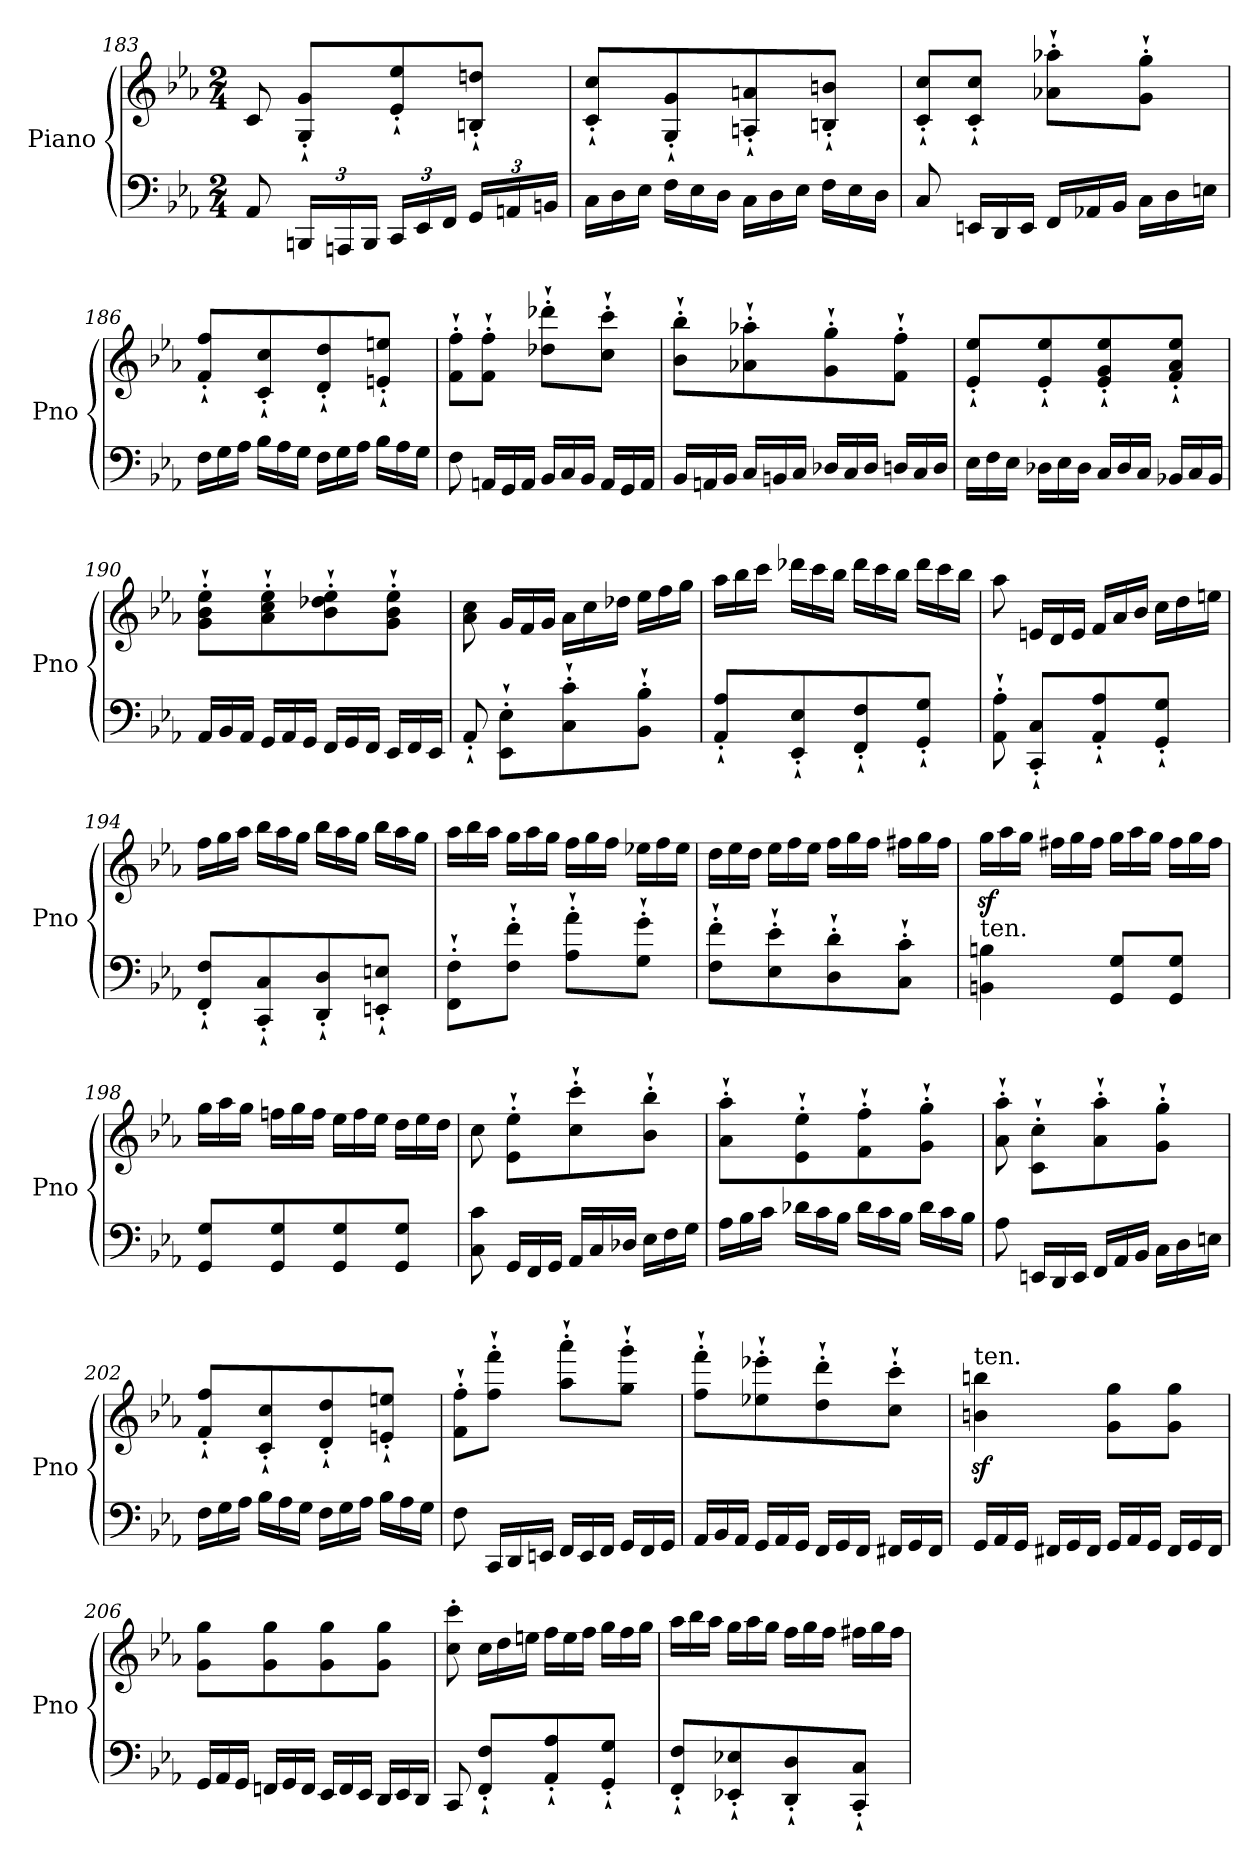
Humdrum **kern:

**kern	**kern
*part1	*part1
*staff2	*staff1
*I"Piano	*
*I'Pno	*
!!LO:PB:g=z
*clefF4	*clefG2
*k[b-e-a-]	*k[b-e-a-]
*E-:	*E-:
*M2/4	*M2/4
=183	=183
8AA-/	8c/
*Xbrackettup	*
24BBBn/LL	8G/'` 8g/'`L
24AAAn/	.
24BBB/JJ	.
24CC/LL	8e-/'` 8ee-/'`
24EE-/	.
24FF/JJ	.
24GG/LL	8Bn/'` 8ddn/'`J
24AAn/	.
24BBn/JJ	.
=184	=184
*Xtuplet	*
24C\LL	8c/'` 8cc/'`L
24D\	.
24E-\JJ	.
24F\LL	8G/'` 8g/'`
24E-\	.
24D\JJ	.
24C\LL	8An/'` 8an/'`
24D\	.
24E-\JJ	.
24F\LL	8Bn/'` 8bn/'`J
24E-\	.
24D\JJ	.
=185	=185
8C/	8c/'` 8cc/'`L
24EEn/LL	8c/'` 8cc/'`J
24DD/	.
24EE/JJ	.
24FF/LL	8a-X\'` 8aa-X\'`L
24AA-X/	.
24BB-/JJ	.
24C\LL	8g\'` 8gg\'`J
24D\	.
24En\JJ	.
!!LO:LB:g=z
=186	=186
24F\LL	8f/'` 8ff/'`L
24G\	.
24A-\JJ	.
24B-\LL	8c/'` 8cc/'`
24A-\	.
24G\JJ	.
24F\LL	8d/'` 8dd/'`
24G\	.
24A-\JJ	.
24B-\LL	8en/'` 8een/'`J
24A-\	.
24G\JJ	.
=187	=187
8F\	8f\'` 8ff\'`L
24AAn/LL	8f\'` 8ff\'`J
24GG/	.
24AA/JJ	.
24BB-/LL	8dd-X\'` 8ddd-X\'`L
24C/	.
24BB-/JJ	.
24AA/LL	8cc\'` 8ccc\'`J
24GG/	.
24AA/JJ	.
=188	=188
24BB-/LL	8b-\'` 8bb-\'`L
24AAn/	.
24BB-/JJ	.
24C/LL	8a-X\'` 8aa-X\'`
24BBn/	.
24C/JJ	.
24D-X/LL	8g\'` 8gg\'`
24C/	.
24D-/JJ	.
24Dn/LL	8f\'` 8ff\'`J
24C/	.
24D/JJ	.
!!LO:LB:g=z
=189	=189
24E-\LL	8e-/'` 8ee-/'`L
24F\	.
24E-\JJ	.
24D-X\LL	8e-/'` 8ee-/'`
24E-\	.
24D-\JJ	.
24C/LL	8e-/'` 8g/'` 8ee-/'`
24D-/	.
24C/JJ	.
24BB-X/LL	8f/'` 8a-/'` 8ee-/'`J
24C/	.
24BB-/JJ	.
=190	=190
24AA-/LL	8g\'` 8b-\'` 8ee-\'`L
24BB-/	.
24AA-/JJ	.
24GG/LL	8a-\'` 8cc\'` 8ee-\'`
24AA-/	.
24GG/JJ	.
24FF/LL	8b-\'` 8dd-X\'` 8ee-\'`
24GG/	.
24FF/JJ	.
24EE-/LL	8g\'` 8b-\'` 8ee-\'`J
24FF/	.
24EE-/JJ	.
=191	=191
8AA-'`/	8a-\ 8cc\
*	*Xtuplet
8EE-\'` 8E-\'`L	24g/LL
.	24f/
.	24g/JJ
8C\'` 8c\'`	24a-\LL
.	24cc\
.	24dd-X\JJ
8BB-\'` 8B-\'`J	24ee-\LL
.	24ff\
.	24gg\JJ
!!LO:LB:g=z
=192	=192
8AA-/'` 8A-/'`L	24aa-\LL
.	24bb-\
.	24ccc\JJ
8EE-/'` 8E-/'`	24ddd-X\LL
.	24ccc\
.	24bb-\JJ
8FF/'` 8F/'`	24ddd-\LL
.	24ccc\
.	24bb-\JJ
8GG/'` 8G/'`J	24ddd-\LL
.	24ccc\
.	24bb-\JJ
=193	=193
8AA-\'` 8A-\'`	8aa-\
8CC/'` 8C/'`L	24en/LL
.	24d/
.	24e/JJ
8AA-/'` 8A-/'`	24f/LL
.	24a-/
.	24b-/JJ
8GG/'` 8G/'`J	24cc\LL
.	24dd\
.	24een\JJ
=194	=194
8FF/'` 8F/'`L	24ff\LL
.	24gg\
.	24aa-\JJ
8CC/'` 8C/'`	24bb-\LL
.	24aa-\
.	24gg\JJ
8DD/'` 8D/'`	24bb-\LL
.	24aa-\
.	24gg\JJ
8EEn/'` 8En/'`J	24bb-\LL
.	24aa-\
.	24gg\JJ
!!LO:LB:g=z
=195	=195
8FF\'` 8F\'`L	24aa-\LL
.	24bb-\
.	24aa-\JJ
8F\'` 8f\'`J	24gg\LL
.	24aa-\
.	24gg\JJ
8A-\'` 8a-\'`L	24ff\LL
.	24gg\
.	24ff\JJ
8G\'` 8g\'`J	24ee-X\LL
.	24ff\
.	24ee-\JJ
=196	=196
8F\'` 8f\'`L	24dd\LL
.	24ee-\
.	24dd\JJ
8E-\'` 8e-\'`	24ee-\LL
.	24ff\
.	24ee-\JJ
8D\'` 8d\'`	24ff\LL
.	24gg\
.	24ff\JJ
8C\'` 8c\'`J	24ff#X\LL
.	24gg\
.	24ff#\JJ
=197	=197
!LO:TX:a:t=ten.	!
4BBn\ 4Bn\	24ggz<\LL
.	24aa-\
.	24gg\JJ
.	24ff#X\LL
.	24gg\
.	24ff#\JJ
8GG/ 8G/L	24gg\LL
.	24aa-\
.	24gg\JJ
8GG/ 8G/J	24ff#\LL
.	24gg\
.	24ff#\JJ
!!LO:LB:g=z
=198	=198
8GG/ 8G/L	24gg\LL
.	24aa-\
.	24gg\JJ
8GG/ 8G/	24ffn\LL
.	24gg\
.	24ff\JJ
8GG/ 8G/	24ee-\LL
.	24ff\
.	24ee-\JJ
8GG/ 8G/J	24dd\LL
.	24ee-\
.	24dd\JJ
=199	=199
8C\ 8c\	8cc\
24GG/LL	8e-\'` 8ee-\'`L
24FF/	.
24GG/JJ	.
24AA-/LL	8cc\'` 8ccc\'`
24C/	.
24D-X/JJ	.
24E-\LL	8b-\'` 8bb-\'`J
24F\	.
24G\JJ	.
=200	=200
24A-\LL	8a-\'` 8aa-\'`L
24B-\	.
24c\JJ	.
24d-X\LL	8e-\'` 8ee-\'`
24c\	.
24B-\JJ	.
24d-\LL	8f\'` 8ff\'`
24c\	.
24B-\JJ	.
24d-\LL	8g\'` 8gg\'`J
24c\	.
24B-\JJ	.
!!LO:PB:g=z
=201	=201
8A-\	8a-\'` 8aa-\'`
24EEn/LL	8c\'` 8cc\'`L
24DD/	.
24EE/JJ	.
24FF/LL	8a-\'` 8aa-\'`
24AA-/	.
24BB-/JJ	.
24C\LL	8g\'` 8gg\'`J
24D\	.
24En\JJ	.
=202	=202
24F\LL	8f/'` 8ff/'`L
24G\	.
24A-\JJ	.
24B-\LL	8c/'` 8cc/'`
24A-\	.
24G\JJ	.
24F\LL	8d/'` 8dd/'`
24G\	.
24A-\JJ	.
24B-\LL	8en/'` 8een/'`J
24A-\	.
24G\JJ	.
=203	=203
8F\	8f\'` 8ff\'`L
24CC/LL	8ff\'` 8fff\'`J
24DD/	.
24EEn/JJ	.
24FF/LL	8aa-\'` 8aaa-\'`L
24EE/	.
24FF/JJ	.
24GG/LL	8gg\'` 8ggg\'`J
24FF/	.
24GG/JJ	.
=204	=204
24AA-/LL	8ff\'` 8fff\'`L
24BB-/	.
24AA-/JJ	.
24GG/LL	8ee-X\'` 8eee-X\'`
24AA-/	.
24GG/JJ	.
24FF/LL	8dd\'` 8ddd\'`
24GG/	.
24FF/JJ	.
24FF#X/LL	8cc\'` 8ccc\'`J
24GG/	.
24FF#/JJ	.
!!LO:LB:g=z
=205	=205
!	!LO:TX:a:t=ten.
24GG/LL	4bn\z< 4bbn\z<
24AA-/	.
24GG/JJ	.
24FF#X/LL	.
24GG/	.
24FF#/JJ	.
24GG/LL	8g\ 8gg\L
24AA-/	.
24GG/JJ	.
24FF#/LL	8g\ 8gg\J
24GG/	.
24FF#/JJ	.
=206	=206
24GG/LL	8g\ 8gg\L
24AA-/	.
24GG/JJ	.
24FFn/LL	8g\ 8gg\
24GG/	.
24FF/JJ	.
24EE-/LL	8g\ 8gg\
24FF/	.
24EE-/JJ	.
24DD/LL	8g\ 8gg\J
24EE-/	.
24DD/JJ	.
=207	=207
8CC/	8cc\' 8ccc\'
8FF/'` 8F/'`L	24cc\LL
.	24dd\
.	24een\JJ
8AA-/'` 8A-/'`	24ff\LL
.	24ee\
.	24ff\JJ
8GG/'` 8G/'`J	24gg\LL
.	24ff\
.	24gg\JJ
!!LO:LB:g=z
=208	=208
8FF/'` 8F/'`L	24aa-\LL
.	24bb-\
.	24aa-\JJ
8EE-X/'` 8E-X/'`	24gg\LL
.	24aa-\
.	24gg\JJ
8DD/'` 8D/'`	24ff\LL
.	24gg\
.	24ff\JJ
8CC/'` 8C/'`J	24ff#X\LL
.	24gg\
.	24ff#\JJ
=	=
*-	*-
